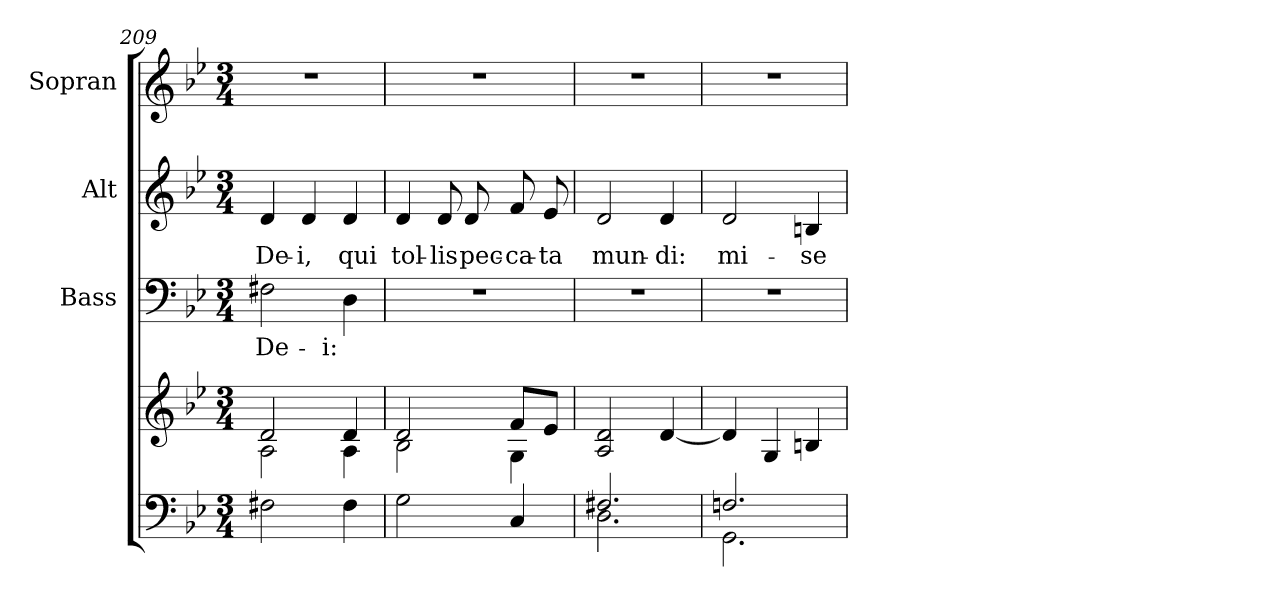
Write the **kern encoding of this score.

**kern	**kern	**kern	**text	**kern	**text	**kern
*part4	*part4	*part3	*part3	*part2	*part2	*part1
*staff5	*staff4	*staff3	*staff3	*staff2	*staff2	*staff1
*	*	*I"Bass	*	*I"Alt	*	*I"Sopran
*	*	*I'B.	*	*I'A.	*	*I'S.
*clefF4	*clefG2	*clefF4	*	*clefG2	*	*clefG2
*k[b-e-]	*k[b-e-]	*k[b-e-]	*	*k[b-e-]	*	*k[b-e-]
*B-:	*B-:	*B-:	*	*B-:	*	*B-:
*M3/4	*M3/4	*M3/4	*	*M3/4	*	*M3/4
=209	=209	=209	=209	=209	=209	=209
*	*^	*	*	*	*	*
!	!	!	!	!LO:LY:b	!	!LO:LY:b	!
2F#X\	2d/	2A\	2F#X\	De-	4d/	De-	2.r
!	!	!	!	!	!	!LO:LY:b	!
.	.	.	.	.	4d/	-i,	.
!	!	!	!	!LO:LY:b	!	!LO:LY:b	!
4F#\	4d/	4A\	4D\	-i:	4d/	qui	.
=210	=210	=210	=210	=210	=210	=210	=210
!	!	!	!	!	!	!LO:LY:b	!
2G\	2d/	2B-\	2.r	.	4d/	tol-	2.r
!	!	!	!	!	!	!LO:LY:b	!
.	.	.	.	.	8d/	-lis	.
!	!	!	!	!	!	!LO:LY:b	!
.	.	.	.	.	8d/	pec-	.
!	!	!	!	!	!	!LO:LY:b	!
4C/	8f/L	4G\	.	.	8f/	-ca-	.
!	!	!	!	!	!	!LO:LY:b	!
.	8e-/J	.	.	.	8e-/	-ta	.
*	*v	*v	*	*	*	*	*
=211	=211	=211	=211	=211	=211	=211
*^	*	*	*	*	*	*
!	!	!	!	!	!	!LO:LY:b	!
2.F#X/	2.D\	2A/ 2d/	2.r	.	2d/	mun-	2.r
!	!	!	!	!	!	!LO:LY:b	!
.	.	[4d/	.	.	4d/	-di:	.
!!LO:PB:g=z
=212	=212	=212	=212	=212	=212	=212	=212
!	!	!	!	!	!	!LO:LY:b	!
2.Fn/	2.GG\	4d/]	2.r	.	2d/	mi-	2.r
.	.	4G/	.	.	.	.	.
!	!	!	!	!	!	!LO:LY:b	!
.	.	4Bn/	.	.	4Bn/	-se-	.
*v	*v	*	*	*	*	*	*
=	=	=	=	=	=	=
*-	*-	*-	*-	*-	*-	*-
